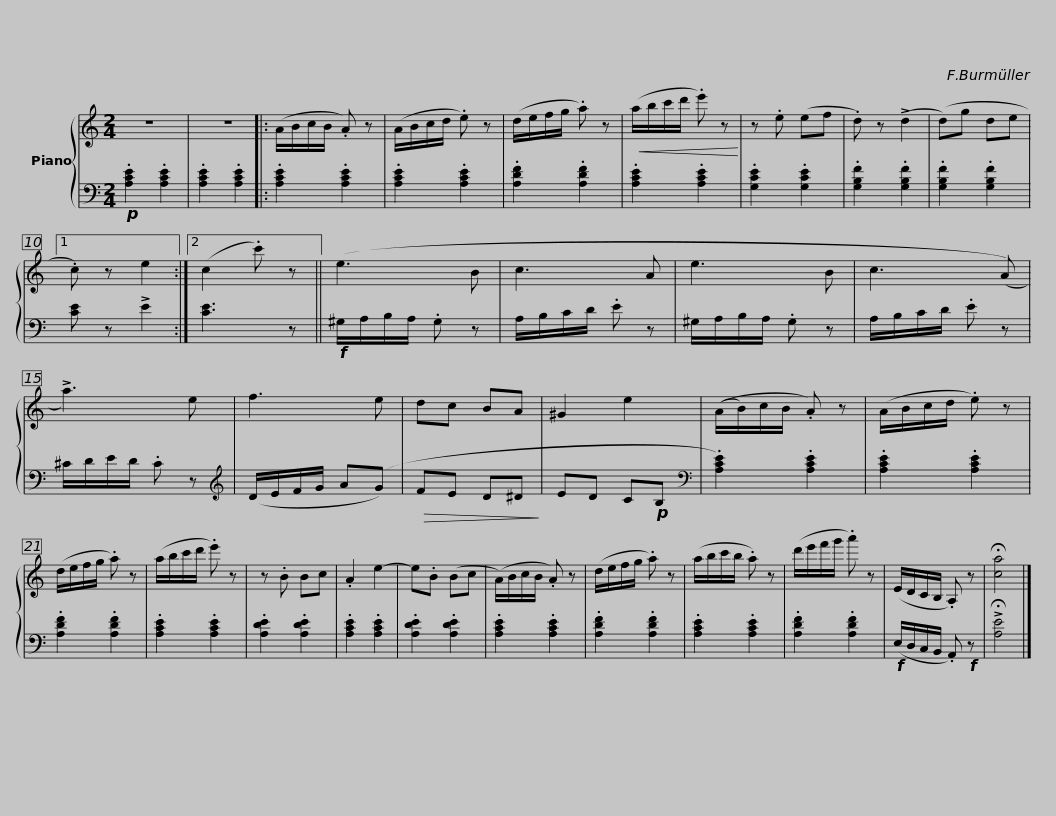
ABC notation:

X:1
%%score { 1 | 2 }
L:1/8
M:2/4
I:linebreak $
K:C
V:1 treble
V:2 bass
V:1
 z4 | z4 |: (A/B/c/B/ .A) z | (A/B/c/d/ .e) z | (d/e/f/g/ .a) z | %5
!<(! (a/b/c'/d'/ .e') z!<)! | z .e (ef | .d) z (!>!d2 | (d)g de |1$ .c) z e2 :|2 %10
 (c2 .c') z || (e3 B | c3 A | e3 B | c3 (A) | %15
 !>!a3) e |$ f3 e | dc BA | ^G2 e2 | ((A/B/)c/B/ .A) z | %20
 (A/B/c/d/ .e) z | (d/e/f/g/ .a) z | (a/b/c'/d'/ .e') z | z .B Bc |$ .A2 e2- | %25
 e.B (Bc | (A/)B/c/B/ .A) z | (d/e/f/g/ .a) z | (a/b/c'/b/ .a) z |$ (d'/e'/f'/g'/ .a') z | %30
 (E/D/C/B,/ .A,) z | !fermata![ca]4 |] %32
V:2
!p! .[A,CE]2 .[A,CE]2 | .[A,CE]2 .[A,CE]2 |: .[A,CE]2 .[A,CE]2 | .[A,CE]2 .[A,CE]2 | .[A,DF]2 .[A,DF]2 | %5
 .[A,CE]2 .[A,CE]2 | .[G,CE]2 .[G,CE]2 | .[G,B,F]2 .[G,B,F]2 | .[G,B,F]2 .[G,B,F]2 |1$ [CE] z !>!E2 :|2 %10
 [CE]3 z ||!f! ^G,/A,/B,/A,/ .G, z | A,/B,/C/D/ .E z | ^G,/A,/B,/A,/ .G, z | A,/B,/C/D/ .E z | %15
 ^C/D/E/D/ .C z |$[K:treble] (D/E/F/G/ A(G) |!>(! FE D^D!>)! | ED C!p!B, |[K:bass] .[A,CE]2) .[A,CE]2 | %20
 .[A,CE]2 .[A,CE]2 | .[A,DF]2 .[A,DF]2 | .[A,CE]2 .[A,CE]2 | .[A,DE]2 .[A,DE]2 |$ .[A,CE]2 .[A,CE]2 | %25
 .[A,DE]2 .[A,DE]2 | .[A,CE]2 .[A,CE]2 | .[A,DF]2 .[A,DF]2 | .[A,CE]2 .[A,CE]2 |$ .[A,DF]2 .[A,DF]2 | %30
!f! (E,/D,/C,/B,,/ .A,,)!f! z | !>!!fermata![A,E]4 |] %32
